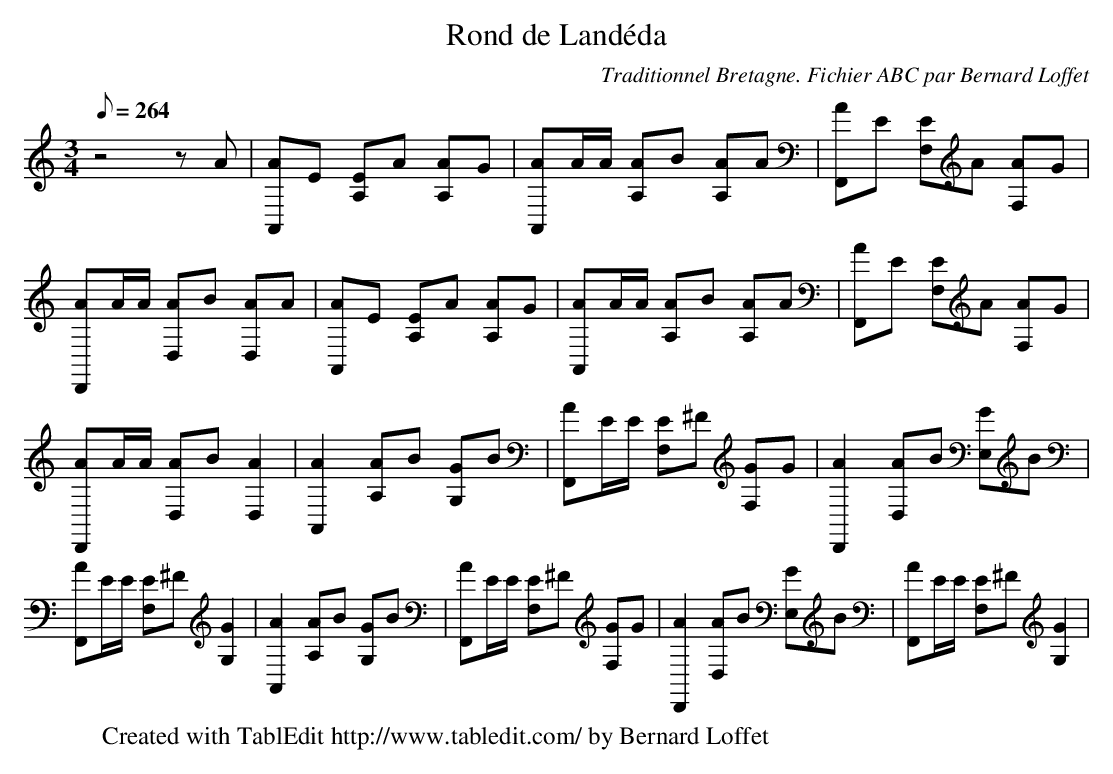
X:1
T:Rond de Landéda
C:Traditionnel Bretagne. Fichier ABC par Bernard Loffet
L:1/8
Q:264
M:3/4
K:C
 z4 zA | [AA,,]E [EA,]A [AA,]G | [AA,,]A/A/ [AA,]B [AA,]A | [AF,,]E [EF,]A [AF,]G | \
 [AD,,]A/A/ [AD,]B [AD,]A | [AA,,]E [EA,]A [AA,]G | [AA,,]A/A/ [AA,]B [AA,]A | [AF,,]E [EF,]A [AF,]G | \
 [AD,,]A/A/ [AD,]B [A2D,2] | [A2A,,2] [AA,]B [GG,]B | [AF,,]E/E/ [EF,]^F [GF,]G | \
 [A2D,,2] [AD,]B [GE,]B | [AF,,]E/E/ [EF,]^F [G2G,2] | [A2A,,2] [AA,]B [GG,]B | [AF,,]E/E/ [EF,]^F [GF,]G | \
 [A2D,,2] [AD,]B [GE,]B | [AF,,]E/E/ [EF,]^F [G2G,2] | \
W:Created with TablEdit http://www.tabledit.com/ by Bernard Loffet
